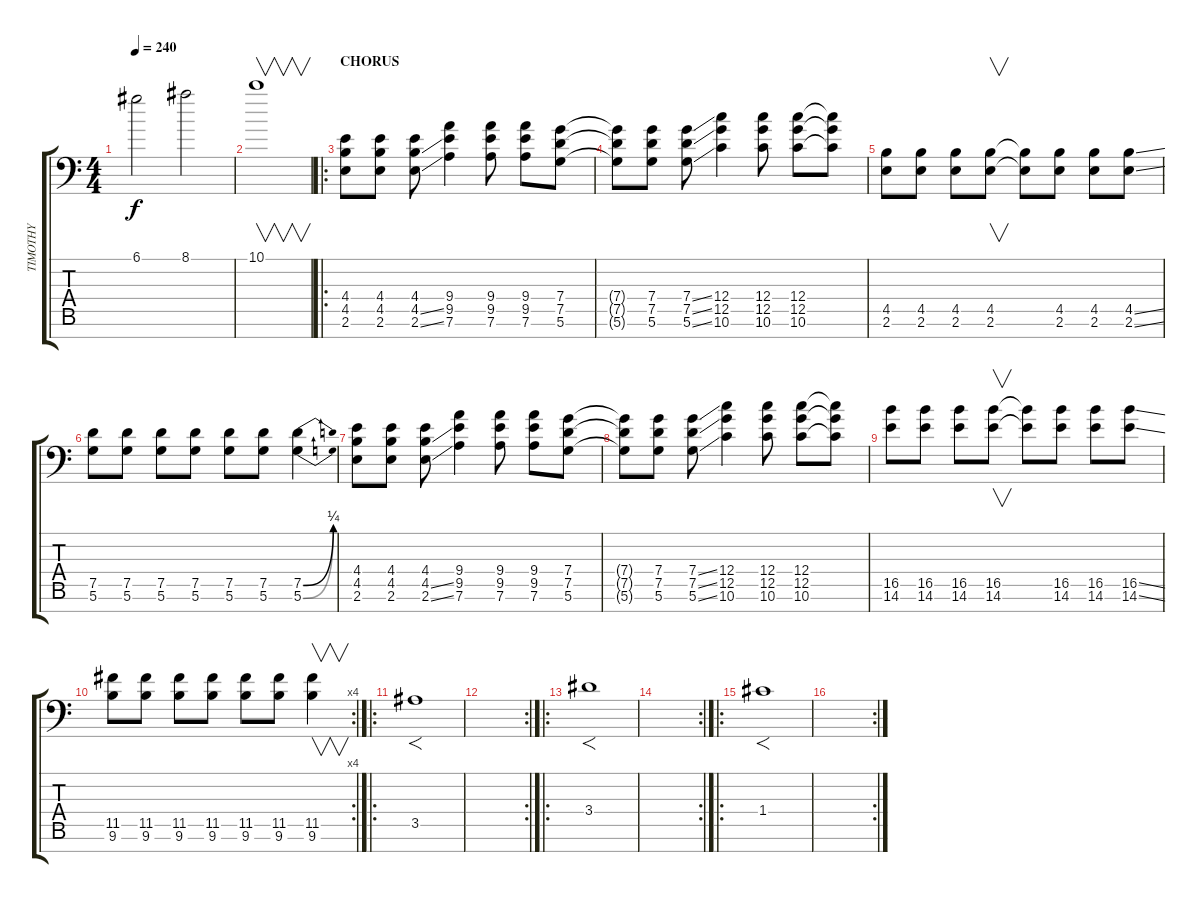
\track ("TIMOTHY" "TIMOTHY") {instrument distortionguitar}
\staff {score tabs}
\tuning (D4 A3 F3 C3 G2 D2 G1) {hide}
\ts (4 4)
\tempo 240
\clef f4
\ks c
6.1.2{dy f} 8.1.2 |
10.1.1{v} |
\ro
\section ("" "CHORUS")
(4.4 4.5 2.6).8 (4.4 4.5 2.6).8 (4.4 4.5{ss} 2.6{ss}).8 (9.4 9.5 7.6).4 (9.4 9.5 7.6).8 (9.4 9.5 7.6).8 (7.4 7.5 5.6).8 |
(7.4{t} 7.5{t} 5.6{t}).8 (7.4 7.5 5.6).8 (7.4{ss} 7.5{ss} 5.6{ss}).8 (12.4 12.5 10.6).4 (12.4 12.5 10.6).8 (12.4 12.5 10.6).8 (12.4{t} 12.5{t} 10.6{t}).8 |
(4.5 2.6).8 (4.5 2.6).8 (4.5 2.6).8 (4.5 2.6).8{v} (4.5{t} 2.6{t}).8 (4.5 2.6).8 (4.5 2.6).8 (4.5{ss} 2.6{ss}).8 |
(7.5 5.6).8 (7.5 5.6).8 (7.5 5.6).8 (7.5 5.6).8 (7.5 5.6).8 (7.5 5.6).8 (7.5{be (bend 0 0 60 1)} 5.6{be (bend 0 0 60 1)}).4 |
(4.4 4.5 2.6).8 (4.4 4.5 2.6).8 (4.4 4.5{ss} 2.6{ss}).8 (9.4 9.5 7.6).4 (9.4 9.5 7.6).8 (9.4 9.5 7.6).8 (7.4 7.5 5.6).8 |
(7.4{t} 7.5{t} 5.6{t}).8 (7.4 7.5 5.6).8 (7.4{ss} 7.5{ss} 5.6{ss}).8 (12.4 12.5 10.6).4 (12.4 12.5 10.6).8 (12.4 12.5 10.6).8 (12.4{t} 12.5{t} 10.6{t}).8 |
(16.5 14.6).8 (16.5 14.6).8 (16.5 14.6).8 (16.5 14.6).8{v} (16.5{t} 14.6{t}).8 (16.5 14.6).8 (16.5 14.6).8 (16.5{ss} 14.6{ss}).8 |
\rc 4
(11.5 9.6).8 (11.5 9.6).8 (11.5 9.6).8 (11.5 9.6).8 (11.5 9.6).8 (11.5 9.6).8 (11.5 9.6).4{v} |
\ro
3.5.1{f} |
\rc 2
|
\ro
3.4.1{f} |
\rc 2
|
\ro
1.4.1{f} |
\rc 2
